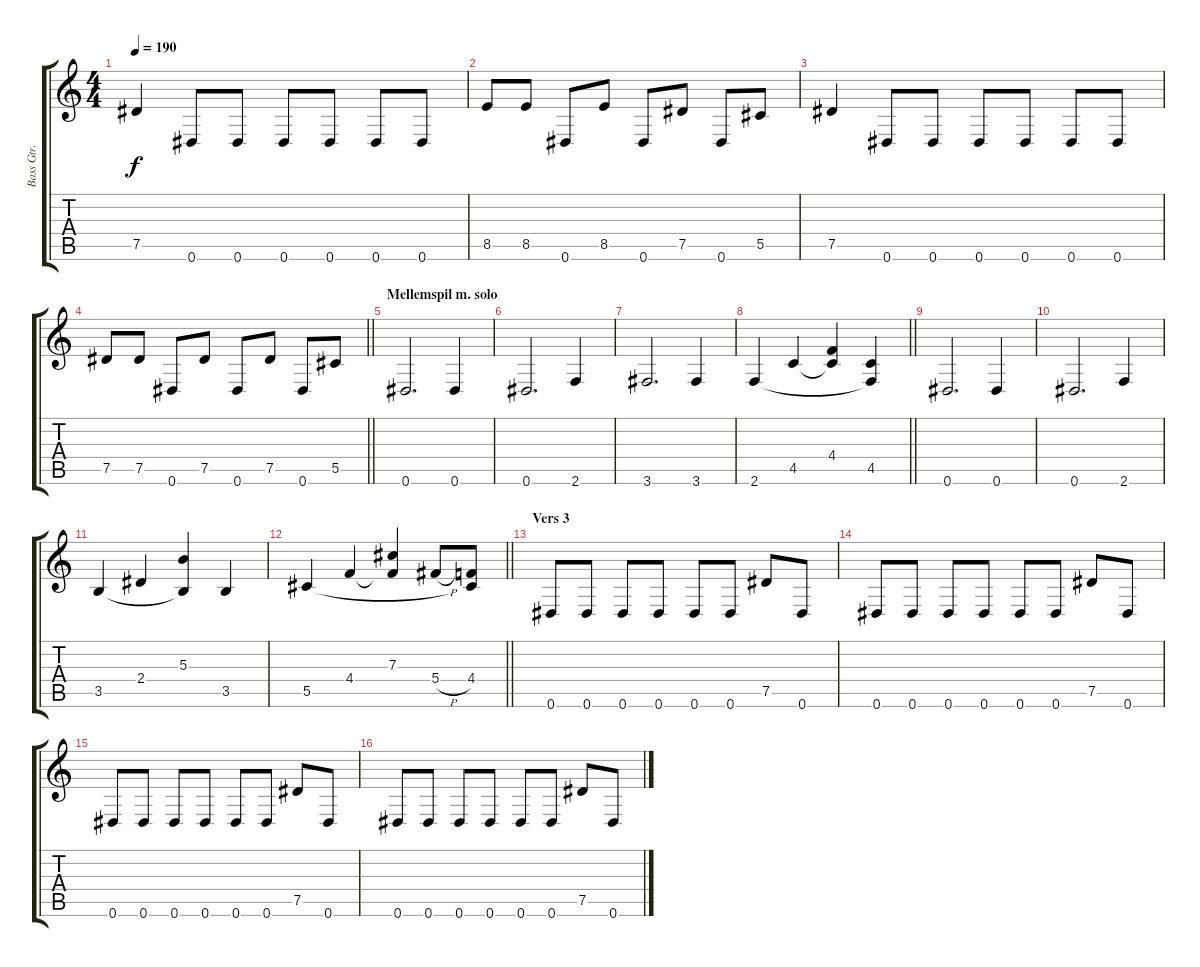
\track ("Bass Gtr." "Bass Gtr.") {instrument electricbassfinger}
\staff {score tabs}
\tuning (Eb4 Bb3 Gb3 Db3 Ab2 Eb2) {hide}
\ts (4 4)
\tempo 190
\clef g2
\ks c
7.5.4{dy f} 0.6.8 0.6.8 0.6.8 0.6.8 0.6.8 0.6.8 |
8.5.8 8.5.8 0.6.8 8.5.8 0.6.8 7.5.8 0.6.8 5.5.8 |
7.5.4 0.6.8 0.6.8 0.6.8 0.6.8 0.6.8 0.6.8 |
\barLineRight lightlight
7.5.8 7.5.8 0.6.8 7.5.8 0.6.8 7.5.8 0.6.8 5.5.8 |
\section ("" "Mellemspil m. solo")
0.6.2{d} 0.6.4 |
0.6.2{d} 2.6.4 |
3.6.2{d} 3.6.4 |
\barLineRight lightlight
2.6.4 4.5.4 (4.4 4.5{t}).4 (4.5 2.6{t}).4 |
0.6.2{d} 0.6.4 |
0.6.2{d} 2.6.4 |
3.5.4 2.4.4 (5.3 3.5{t}).4 3.5.4 |
\barLineRight lightlight
5.5.4 4.4.4 (7.3 4.4{t}).4 5.4{h}.8 (4.4 5.5{t}).8 |
\section ("" "Vers 3")
0.6.8 0.6.8 0.6.8 0.6.8 0.6.8 0.6.8 7.5.8 0.6.8 |
0.6.8 0.6.8 0.6.8 0.6.8 0.6.8 0.6.8 7.5.8 0.6.8 |
0.6.8 0.6.8 0.6.8 0.6.8 0.6.8 0.6.8 7.5.8 0.6.8 |
0.6.8 0.6.8 0.6.8 0.6.8 0.6.8 0.6.8 7.5.8 0.6.8
